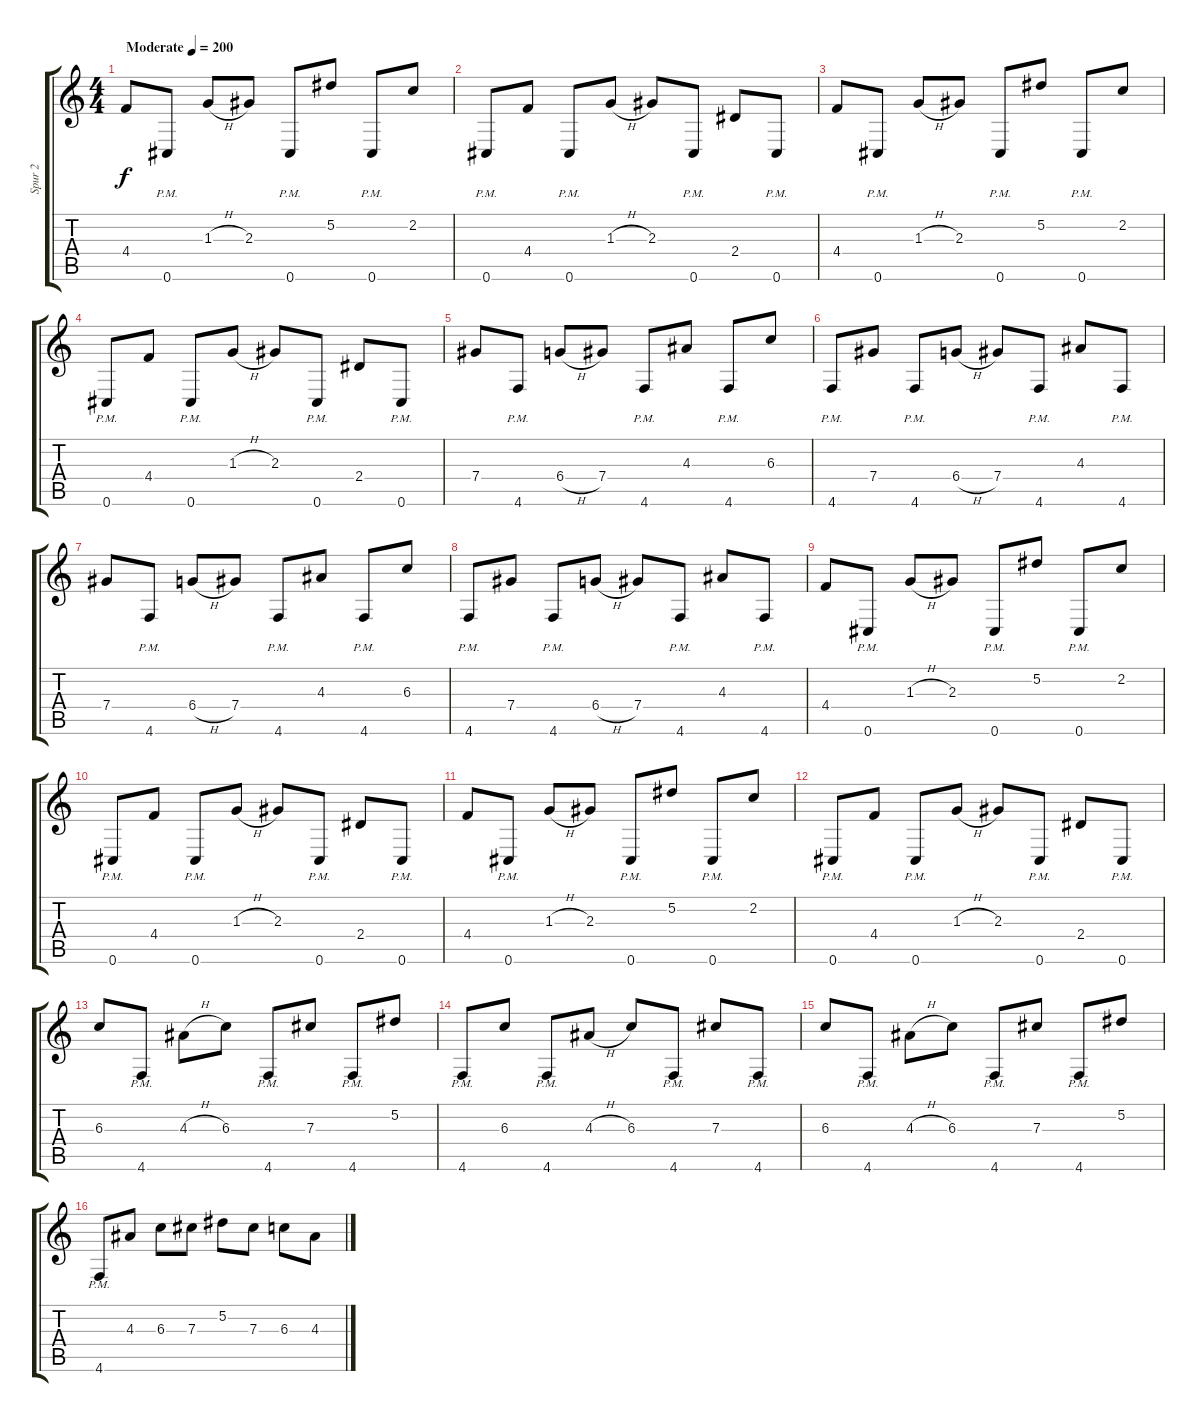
\track ("Spur 2" "Spur 2") {instrument distortionguitar}
\staff {score tabs}
\tuning (Eb4 Bb3 Gb3 Db3 Ab2 Db2) {hide}
\ts (4 4)
\tempo (200 "Moderate")
\clef g2
\ks c
4.4.8{dy f instrument distortionguitar} 0.6{pm}.8 1.3{h}.8 2.3.8 0.6{pm}.8 5.2.8 0.6{pm}.8 2.2.8 |
0.6{pm}.8 4.4.8 0.6{pm}.8 1.3{h}.8 2.3.8 0.6{pm}.8 2.4.8 0.6{pm}.8 |
4.4.8 0.6{pm}.8 1.3{h}.8 2.3.8 0.6{pm}.8 5.2.8 0.6{pm}.8 2.2.8 |
0.6{pm}.8 4.4.8 0.6{pm}.8 1.3{h}.8 2.3.8 0.6{pm}.8 2.4.8 0.6{pm}.8 |
7.4.8 4.6{pm}.8 6.4{h}.8 7.4.8 4.6{pm}.8 4.3.8 4.6{pm}.8 6.3.8 |
4.6{pm}.8 7.4.8 4.6{pm}.8 6.4{h}.8 7.4.8 4.6{pm}.8 4.3.8 4.6{pm}.8 |
7.4.8 4.6{pm}.8 6.4{h}.8 7.4.8 4.6{pm}.8 4.3.8 4.6{pm}.8 6.3.8 |
4.6{pm}.8 7.4.8 4.6{pm}.8 6.4{h}.8 7.4.8 4.6{pm}.8 4.3.8 4.6{pm}.8 |
4.4.8 0.6{pm}.8 1.3{h}.8 2.3.8 0.6{pm}.8 5.2.8 0.6{pm}.8 2.2.8 |
0.6{pm}.8 4.4.8 0.6{pm}.8 1.3{h}.8 2.3.8 0.6{pm}.8 2.4.8 0.6{pm}.8 |
4.4.8 0.6{pm}.8 1.3{h}.8 2.3.8 0.6{pm}.8 5.2.8 0.6{pm}.8 2.2.8 |
0.6{pm}.8 4.4.8 0.6{pm}.8 1.3{h}.8 2.3.8 0.6{pm}.8 2.4.8 0.6{pm}.8 |
6.3.8 4.6{pm}.8 4.3{h}.8 6.3.8 4.6{pm}.8 7.3.8 4.6{pm}.8 5.2.8 |
4.6{pm}.8 6.3.8 4.6{pm}.8 4.3{h}.8 6.3.8 4.6{pm}.8 7.3.8 4.6{pm}.8 |
6.3.8 4.6{pm}.8 4.3{h}.8 6.3.8 4.6{pm}.8 7.3.8 4.6{pm}.8 5.2.8 |
4.6{pm}.8 4.3.8 6.3.8 7.3.8 5.2.8 7.3.8 6.3.8 4.3.8
